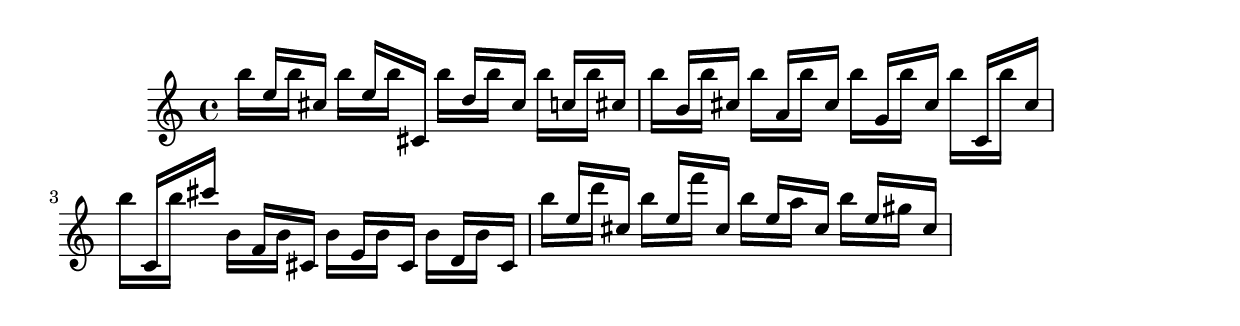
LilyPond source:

\header {
  texidoc = "Meshing stems in oppositely directed beams are handled
  correctly."  
}

\version "2.16.0"

\layout {
  ragged-right = ##t
}

{
  \relative c'' { << { s16 e16 [ s cis ] } \\ { b'16 [ s b ] } >> }
  \relative c'' { << { s16 e16 [ s cis, ] } \\ { b''16 [ s b ] } >> }
  \relative c'' { << { s16 d16 [ s cis ] } \\ { b'16 [ s b ] } >> }
  \relative c'' { << { s16 c16 [ s cis ] } \\ { b'16 [ s b ] } >> }
  \relative c'' { << { s16 b16 [ s cis ] } \\ { b'16 [ s b ] } >> }
  \relative c'' { << { s16 a16 [ s cis ] } \\ { b'16 [ s b ] } >> }
  \relative c'' { << { s16 g16 [ s cis ] } \\ { b'16 [ s b ] } >> }
  \relative c'' { << { s16 c,16 [ s cis' ] } \\ { b'16 [ s b ] } >> }
  \relative c'' { << { s16 c,16 [ s cis'' ] } \\ { b16 [ s b ] } >> }
  \relative c'' { << { s16 f,16 [ s cis ] } \\ { b'16 [ s b ] } >> }
  \relative c'' { << { s16 e,16 [ s cis ] } \\ { b'16 [ s b ] } >> }
  \relative c'' { << { s16 d,16 [ s cis ] } \\ { b'16 [ s b ] } >> }
  \relative c'' { << { s16 e16 [ s cis ] } \\ { b'16 [ s d ] } >> }
  \relative c'' { << { s16 e16 [ s cis ] } \\ { b'16 [ s f' ] } >> }
  \relative c'' { << { s16 e16 [ s cis ] } \\ { b'16 [ s a ] } >> }
  \relative c'' { << { s16 e16 [ s cis ] } \\ { b'16 [ s gis ] } >> }
}
